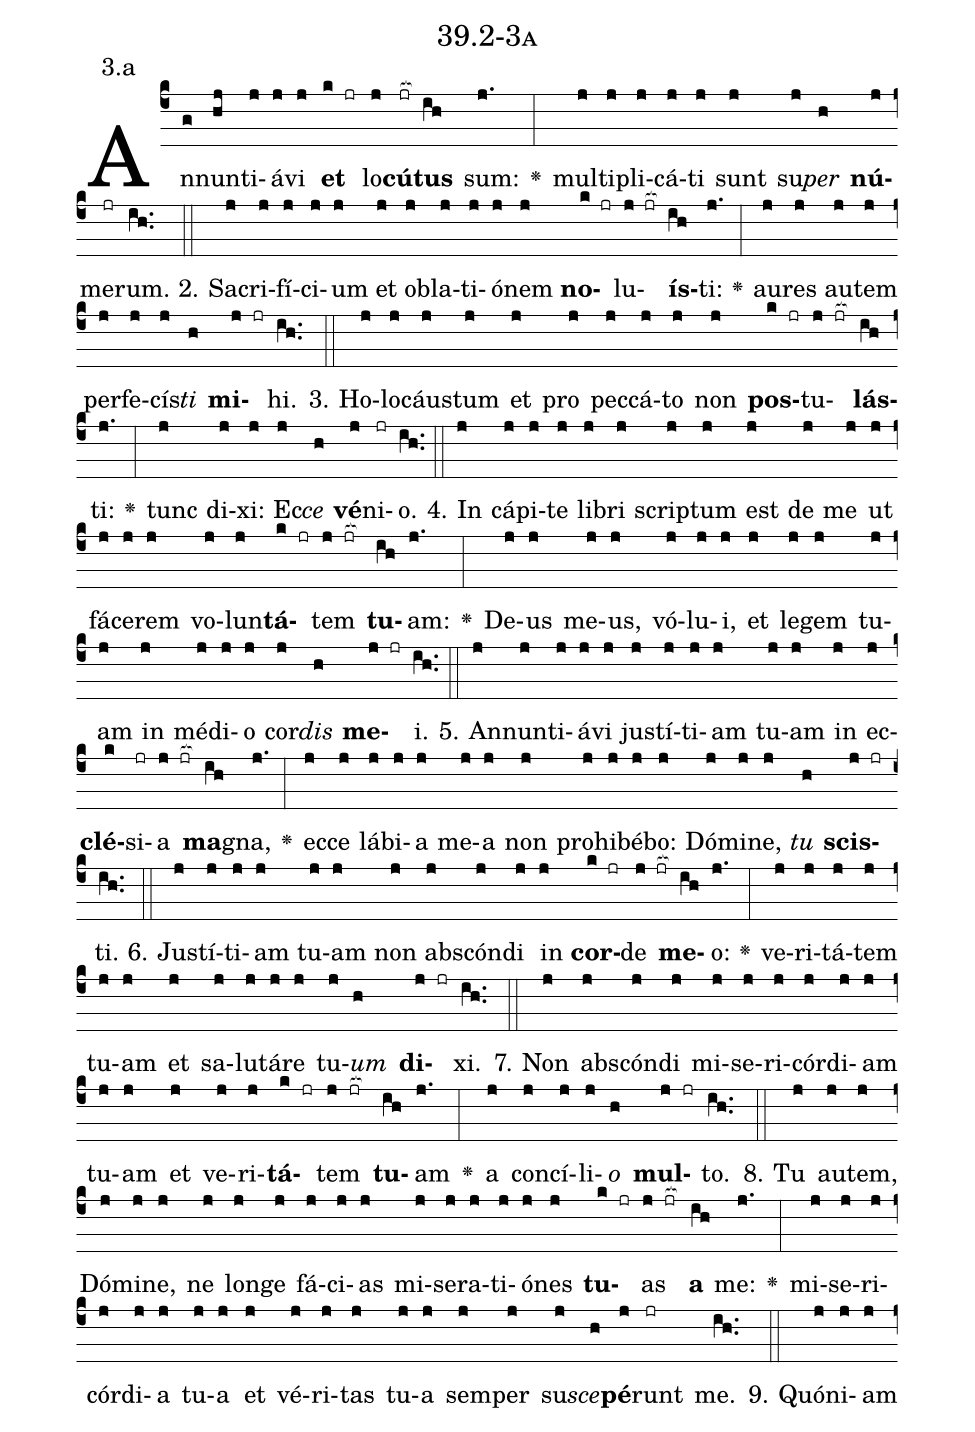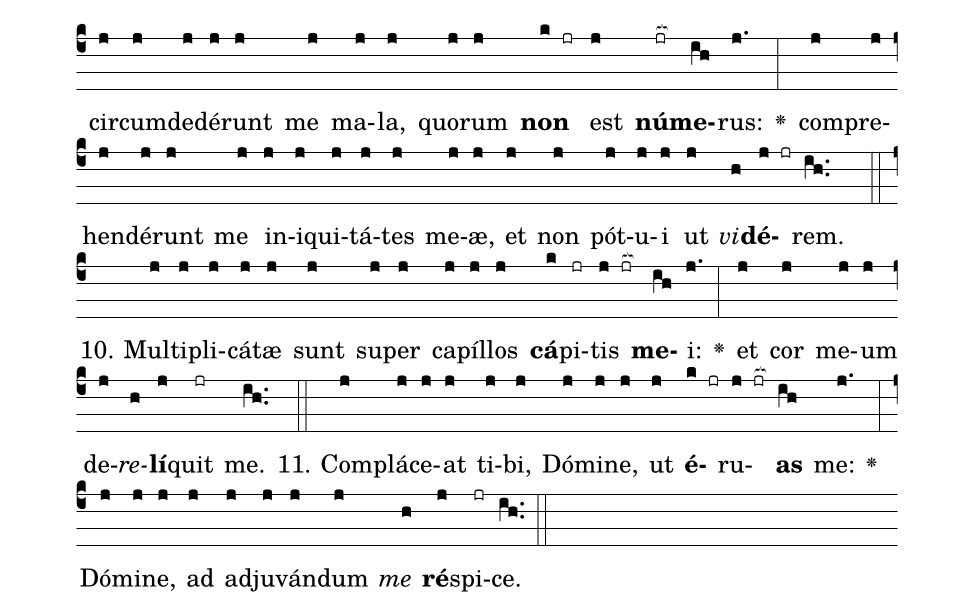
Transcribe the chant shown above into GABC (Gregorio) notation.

name: 39.2-3a;
annotation: 3.a;
%%
(c4)An(g)nun(hj)ti(j)á(j)vi(j) <b>et</b>(k jr) lo(j)<b>cú</b>(jr[ocb:1{])<b>tus</b>(ih[ocb:0}]) sum:(j.) <v>\greheightstar</v>(:) mul(j)ti(j)pli(j)cá(j)ti(j) sunt(j) su(j)<i>per</i>(h) <b>nú</b>(j)me(jr)rum.(ih..) (::)
2. Sa(j)cri(j)fí(j)ci(j)um(j) et(j) ob(j)la(j)ti(j)ó(j)nem(j) <b>no</b>(k jr)lu(j jr[ocb:1{])<b>ís</b>(ih[ocb:0}])ti:(j.) <v>\greheightstar</v>(:) au(j)res(j) au(j)tem(j) per(j)fe(j)cís(j)<i>ti</i>(h) <b>mi</b>(j jr)hi.(ih..) (::)
3. Ho(j)lo(j)cáus(j)tum(j) et(j) pro(j) pec(j)cá(j)to(j) non(j) <b>pos</b>(k jr)tu(j jr[ocb:1{])<b>lás</b>(ih[ocb:0}])ti:(j.) <v>\greheightstar</v>(:) tunc(j) di(j)xi:(j) Ec(j)<i>ce</i>(h) <b>vé</b>(j)ni(jr)o.(ih..) (::)
4. In(j) cá(j)pi(j)te(j) li(j)bri(j) scrip(j)tum(j) est(j) de(j) me(j) ut(j) fá(j)ce(j)rem(j) vo(j)lun(j)<b>tá</b>(k jr)tem(j jr[ocb:1{]) <b>tu</b>(ih[ocb:0}])am:(j.) <v>\greheightstar</v>(:) De(j)us(j) me(j)us,(j) vó(j)lu(j)i,(j) et(j) le(j)gem(j) tu(j)am(j) in(j) mé(j)di(j)o(j) cor(j)<i>dis</i>(h) <b>me</b>(j jr)i.(ih..) (::)
5. An(j)nun(j)ti(j)á(j)vi(j) jus(j)tí(j)ti(j)am(j) tu(j)am(j) in(j) ec(j)<b>clé</b>(k)si(jr)a(j jr[ocb:1{]) <b>ma</b>(ih[ocb:0}])gna,(j.) <v>\greheightstar</v>(:) ec(j)ce(j) lá(j)bi(j)a(j) me(j)a(j) non(j) pro(j)hi(j)bé(j)bo:(j) Dó(j)mi(j)ne,(j) <i>tu</i>(h) <b>scis</b>(j jr)ti.(ih..) (::)
6. Jus(j)tí(j)ti(j)am(j) tu(j)am(j) non(j) abs(j)cón(j)di(j) in(j) <b>cor</b>(k jr)de(j jr[ocb:1{]) <b>me</b>(ih[ocb:0}])o:(j.) <v>\greheightstar</v>(:) ve(j)ri(j)tá(j)tem(j) tu(j)am(j) et(j) sa(j)lu(j)tá(j)re(j) tu(j)<i>um</i>(h) <b>di</b>(j jr)xi.(ih..) (::)
7. Non(j) abs(j)cón(j)di(j) mi(j)se(j)ri(j)cór(j)di(j)am(j) tu(j)am(j) et(j) ve(j)ri(j)<b>tá</b>(k jr)tem(j jr[ocb:1{]) <b>tu</b>(ih[ocb:0}])am(j.) <v>\greheightstar</v>(:) a(j) con(j)cí(j)li(j)<i>o</i>(h) <b>mul</b>(j jr)to.(ih..) (::)
8. Tu(j) au(j)tem,(j) Dó(j)mi(j)ne,(j) ne(j) lon(j)ge(j) fá(j)ci(j)as(j) mi(j)se(j)ra(j)ti(j)ó(j)nes(j) <b>tu</b>(k jr)as(j jr[ocb:1{]) <b>a</b>(ih[ocb:0}]) me:(j.) <v>\greheightstar</v>(:) mi(j)se(j)ri(j)cór(j)di(j)a(j) tu(j)a(j) et(j) vé(j)ri(j)tas(j) tu(j)a(j) sem(j)per(j) su(j)<i>sce</i>(h)<b>pé</b>(j)runt(jr) me.(ih..) (::)
9. Quón(j)i(j)am(j) cir(j)cum(j)de(j)dé(j)runt(j) me(j) ma(j)la,(j) quo(j)rum(j) <b>non</b>(k jr) est(j) <b>nú</b>(jr[ocb:1{])<b>me</b>(ih[ocb:0}])rus:(j.) <v>\greheightstar</v>(:) com(j)pre(j)hen(j)dé(j)runt(j) me(j) in(j)i(j)qui(j)tá(j)tes(j) me(j)æ,(j) et(j) non(j) pót(j)u(j)i(j) ut(j) <i>vi</i>(h)<b>dé</b>(j jr)rem.(ih..) (::)
10. Mul(j)ti(j)pli(j)cá(j)tæ(j) sunt(j) su(j)per(j) ca(j)píl(j)los(j) <b>cá</b>(k)pi(jr)tis(j jr[ocb:1{]) <b>me</b>(ih[ocb:0}])i:(j.) <v>\greheightstar</v>(:) et(j) cor(j) me(j)um(j) de(j)<i>re</i>(h)<b>lí</b>(j)quit(jr) me.(ih..) (::)
11. Com(j)plá(j)ce(j)at(j) ti(j)bi,(j) Dó(j)mi(j)ne,(j) ut(j) <b>é</b>(k jr)ru(j jr[ocb:1{])<b>as</b>(ih[ocb:0}]) me:(j.) <v>\greheightstar</v>(:) Dó(j)mi(j)ne,(j) ad(j) ad(j)ju(j)ván(j)dum(j) <i>me</i>(h) <b>ré</b>(j)spi(jr)ce.(ih..) (::)
